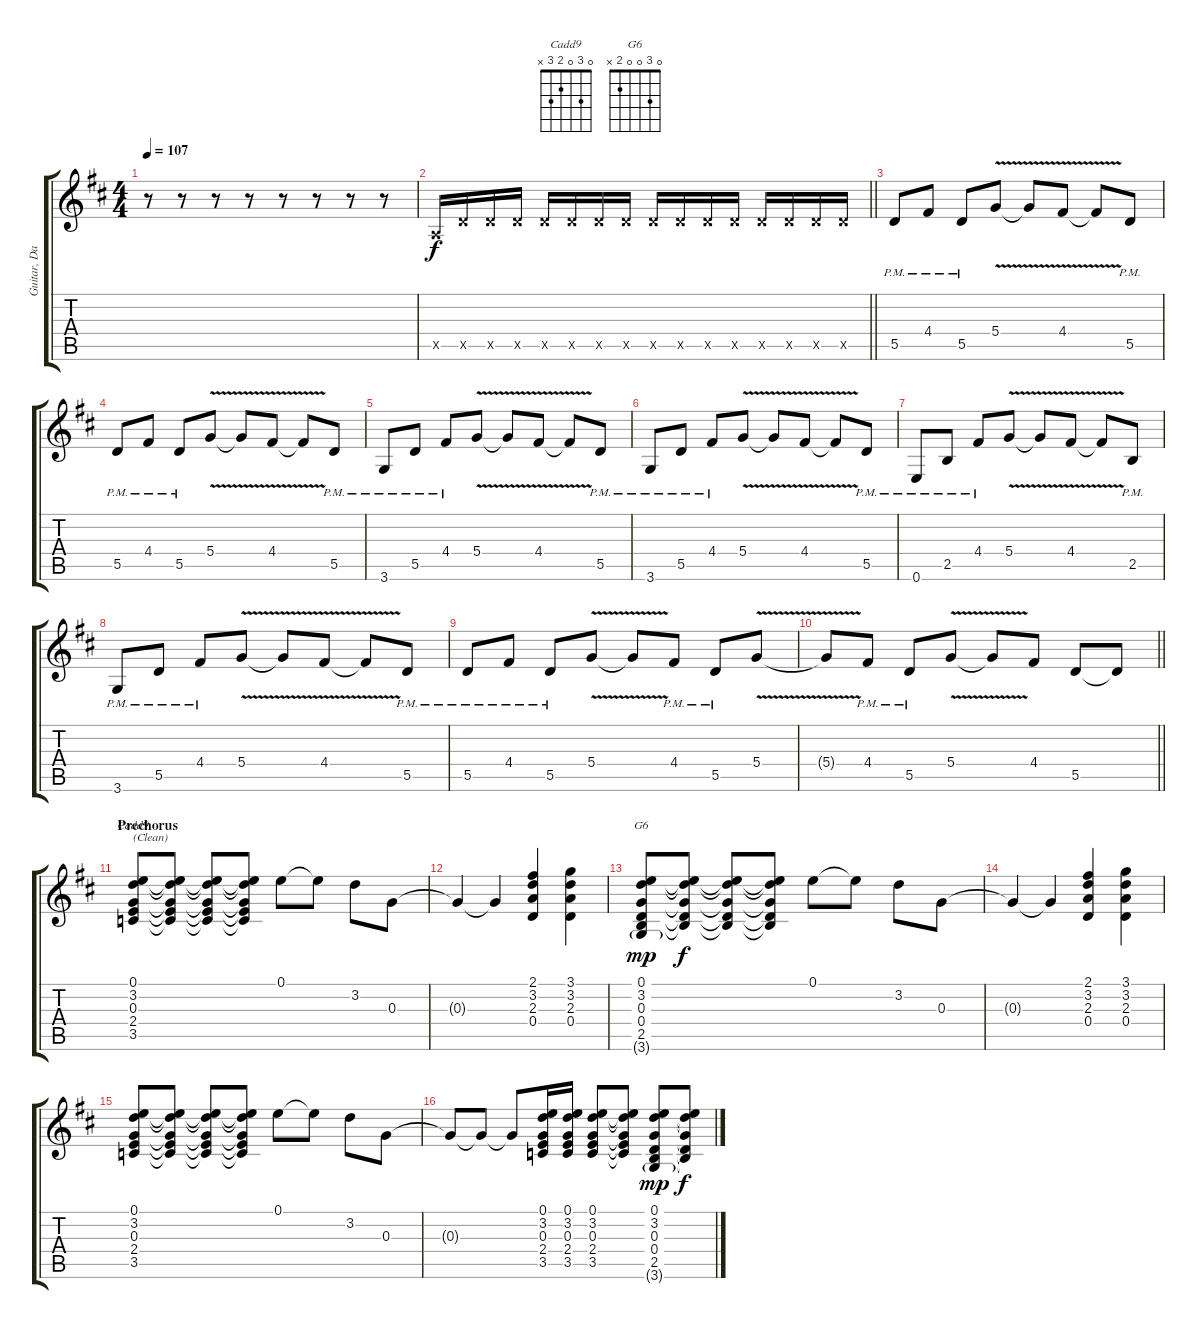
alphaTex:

\track ("Guitar, Dan" "Guitar, Da") {instrument distortionguitar}
\staff {score tabs}
\tuning (E4 B3 G3 D3 A2 E2) {hide}
\chord ("Cadd9" 0 3 0 2 3 x)
\chord ("G6" 0 3 0 0 2 x)
\ts (4 4)
\tempo 107
\clef g2
\ks d
r.8{dy f} r.8 r.8 r.8 r.8 r.8 r.8 r.8 |
\barLineRight lightlight
0.5{x}.16{volume 16 instrument distortionguitar} 5.5{x}.16 5.5{x}.16 5.5{x}.16 5.5{x}.16 5.5{x}.16 5.5{x}.16 5.5{x}.16 5.5{x}.16 5.5{x}.16 5.5{x}.16 5.5{x}.16 5.5{x}.16 5.5{x}.16 5.5{x}.16 5.5{x}.16 |
5.5{pm}.8 4.4{pm}.8 5.5{pm}.8 5.4{v}.8 5.4{t}.8 4.4{v}.8 4.4{t}.8 5.5{pm}.8 |
5.5{pm}.8 4.4{pm}.8 5.5{pm}.8 5.4{v}.8 5.4{t}.8 4.4{v}.8 4.4{t}.8 5.5{pm}.8 |
3.6{pm}.8 5.5{pm}.8 4.4{pm}.8 5.4{v}.8 5.4{t}.8 4.4{v}.8 4.4{t}.8 5.5{pm}.8 |
3.6{pm}.8 5.5{pm}.8 4.4{pm}.8 5.4{v}.8 5.4{t}.8 4.4{v}.8 4.4{t}.8 5.5{pm}.8 |
0.6{pm}.8 2.5{pm}.8 4.4{pm}.8 5.4{v}.8 5.4{t}.8 4.4{v}.8 4.4{t}.8 2.5{pm}.8 |
3.6{pm}.8 5.5{pm}.8 4.4{pm}.8 5.4{v}.8 5.4{t}.8 4.4{v}.8 4.4{t}.8 5.5{pm}.8 |
5.5{pm}.8 4.4{pm}.8 5.5{pm}.8 5.4{v}.8 5.4{t}.8 4.4{pm}.8 5.5{pm}.8 5.4{v}.8 |
\barLineRight lightlight
5.4{t}.8 4.4{pm}.8 5.5{pm}.8 5.4{v}.8 5.4{t}.8 4.4.8 5.5.8 5.5{t}.8 |
\section ("" "Prechorus")
(0.1 3.2 0.3 2.4 3.5).8{ch "Cadd9" txt "(Clean)" instrument electricguitarclean} (0.1{t} 3.2{t} 0.3{t} 2.4{t} 3.5{t}).8 (0.1{t} 3.2{t} 0.3{t} 2.4{t} 3.5{t}).8 (0.1{t} 3.2{t} 0.3{t} 2.4{t} 3.5{t}).8 0.1.8 0.1{t}.8 3.2.8 0.3.8 |
0.3{t}.4 0.3{t}.4 (2.1 3.2 2.3 0.4).4 (3.1 3.2 2.3 0.4).4 |
(0.1 3.2 0.3 0.4 2.5 3.6{g}).8{ch "G6" dy mp} (0.1{t} 3.2{t} 0.3{t} 0.4{t} 2.5{t}).8{dy f} (0.1{t} 3.2{t} 0.3{t} 0.4{t} 2.5{t}).8 (0.1{t} 3.2{t} 0.3{t} 0.4{t} 2.5{t}).8 0.1.8 0.1{t}.8 3.2.8 0.3.8 |
0.3{t}.4 0.3{t}.4 (2.1 3.2 2.3 0.4).4 (3.1 3.2 2.3 0.4).4 |
(0.1 3.2 0.3 2.4 3.5).8 (0.1{t} 3.2{t} 0.3{t} 2.4{t} 3.5{t}).8 (0.1{t} 3.2{t} 0.3{t} 2.4{t} 3.5{t}).8 (0.1{t} 3.2{t} 0.3{t} 2.4{t} 3.5{t}).8 0.1.8 0.1{t}.8 3.2.8 0.3.8 |
0.3{t}.8 0.3{t}.8 0.3{t}.8 (0.1 3.2 0.3 2.4 3.5).16 (0.1 3.2 0.3 2.4 3.5).16 (0.1 3.2 0.3 2.4 3.5).8 (0.1{t} 3.2{t} 0.3{t} 2.4{t} 3.5{t}).8 (0.1 3.2 0.3 0.4 2.5 3.6{g}).8{dy mp} (0.1{t} 3.2{t} 0.3{t} 0.4{t} 2.5{t}).8{dy f}
